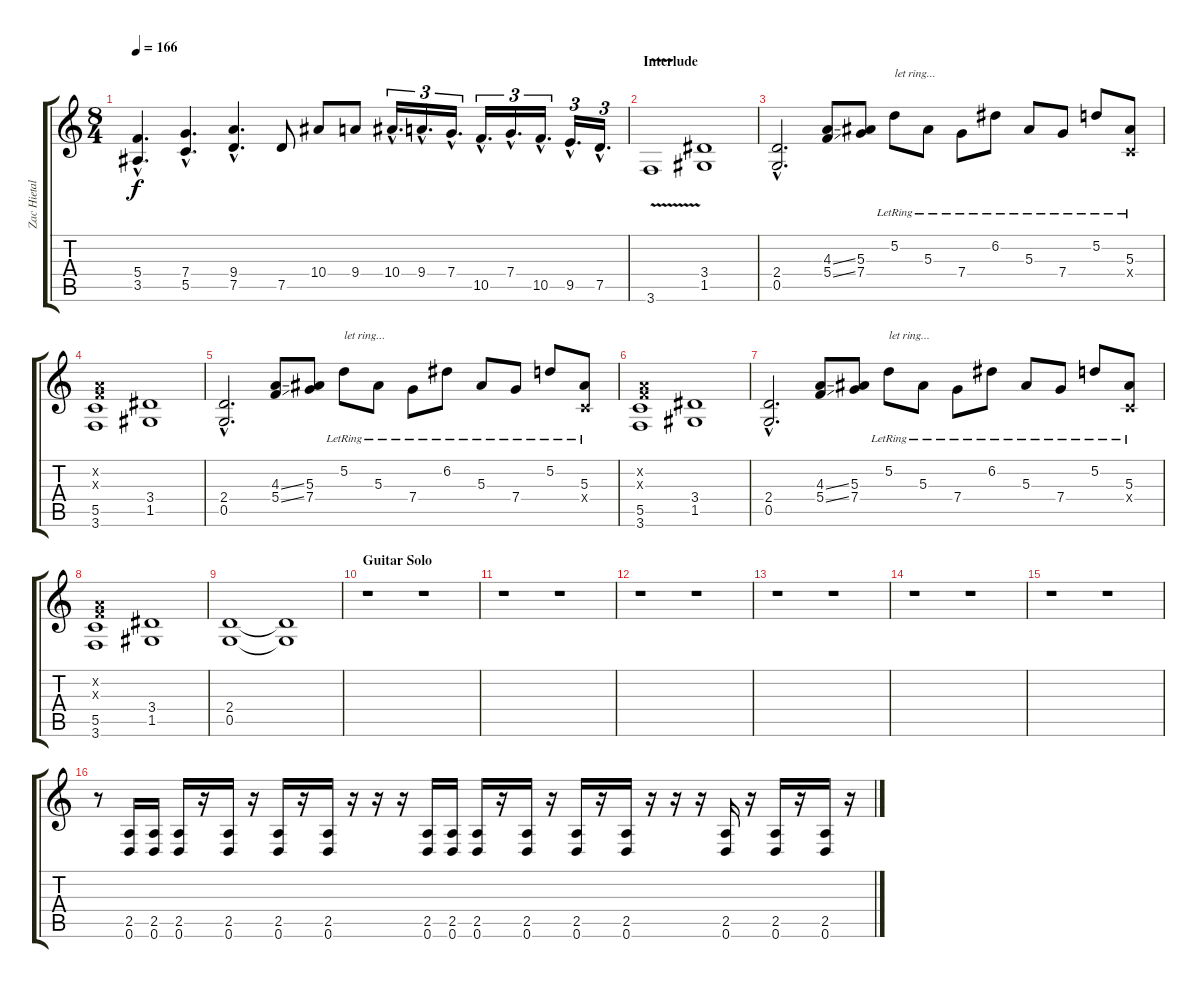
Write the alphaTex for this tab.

\track ("Zac Hietala - Rhytm" "Zac Hietal") {instrument distortionguitar}
\staff {score tabs}
\tuning (D4 A3 F3 C3 G2 D2) {hide}
\ts (8 4)
\tempo 166
\clef g2
\ks c
(5.4{hac} 3.5{hac}).4{d dy f} (7.4{hac} 5.5{hac}).4{d} (9.4{hac} 7.5{hac}).4{d} 7.5.8 10.4.8 9.4.8 10.4{hac}.16{d tu (3 2)} 9.4{hac}.16{d tu (3 2)} 7.4{hac}.16{d tu (3 2)} 10.5{hac}.16{d tu (3 2)} 7.4{hac}.16{d tu (3 2)} 10.5{hac}.16{d tu (3 2)} 9.5{hac}.16{d tu (3 2)} 7.5{hac}.16{d tu (3 2)} |
\section ("" "Interlude")
3.6{v}.1 (3.4 1.5).1 |
(2.4{hac} 0.5{hac}).2{d} (4.3{ss} 5.4{ss}).8 (5.3 7.4).8 5.2{lr}.8{txt "let ring..."} 5.3{lr}.8 7.4{lr}.8 6.2{lr}.8 5.3{lr}.8 7.4{lr}.8 5.2{lr}.8 (5.3{lr} 0.4{x}).8 |
(0.2{x} 0.3{x} 5.5 3.6).1 (3.4 1.5).1 |
(2.4{hac} 0.5{hac}).2{d} (4.3{ss} 5.4{ss}).8 (5.3 7.4).8 5.2{lr}.8{txt "let ring..."} 5.3{lr}.8 7.4{lr}.8 6.2{lr}.8 5.3{lr}.8 7.4{lr}.8 5.2{lr}.8 (5.3{lr} 0.4{x}).8 |
(0.2{x} 0.3{x} 5.5 3.6).1 (3.4 1.5).1 |
(2.4{hac} 0.5{hac}).2{d} (4.3{ss} 5.4{ss}).8 (5.3 7.4).8 5.2{lr}.8{txt "let ring..."} 5.3{lr}.8 7.4{lr}.8 6.2{lr}.8 5.3{lr}.8 7.4{lr}.8 5.2{lr}.8 (5.3{lr} 0.4{x}).8 |
(0.2{x} 0.3{x} 5.5 3.6).1 (3.4 1.5).1 |
(2.4 0.5).1 (2.4{t} 0.5{t}).1 |
\section ("" "Guitar Solo")
r.1 r.1 |
r.1 r.1 |
r.1 r.1 |
r.1 r.1 |
r.1 r.1 |
r.1 r.1 |
r.8 (2.5 0.6).16 (2.5 0.6).16 (2.5 0.6).16 r.16 (2.5 0.6).16 r.16 (2.5 0.6).16 r.16 (2.5 0.6).16 r.16 r.16 r.16 (2.5 0.6).16 (2.5 0.6).16 (2.5 0.6).16 r.16 (2.5 0.6).16 r.16 (2.5 0.6).16 r.16 (2.5 0.6).16 r.16 r.16 r.16 (2.5 0.6).16 r.16 (2.5 0.6).16 r.16 (2.5 0.6).16 r.16
